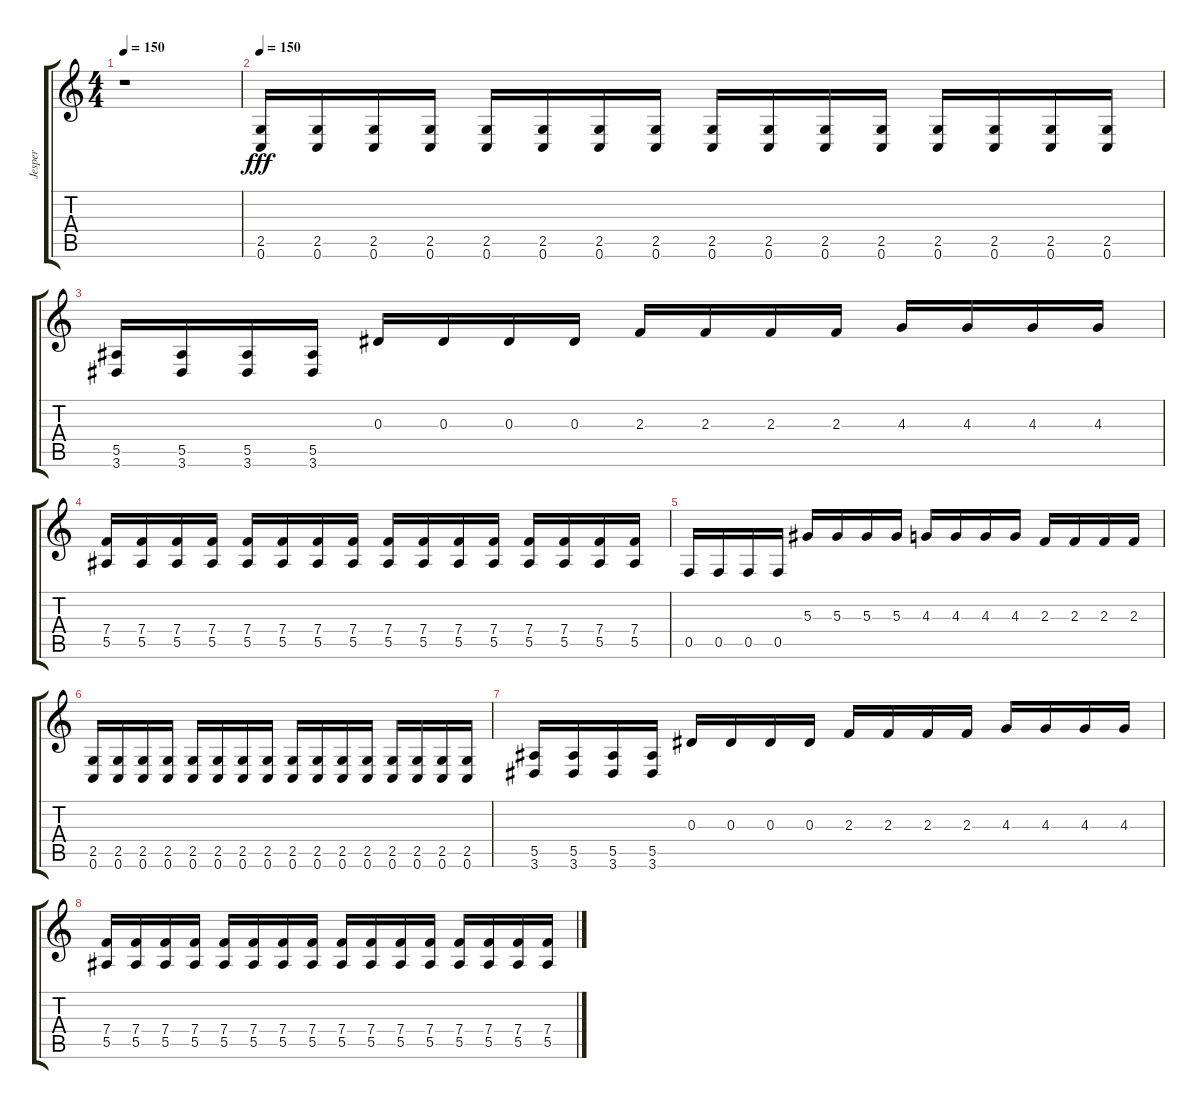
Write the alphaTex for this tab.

\track ("Jesper" "Jesper") {instrument overdrivenguitar}
\staff {score tabs}
\tuning (C4 G3 Eb3 Bb2 F2 C2) {hide}
\ts (4 4)
\tempo 150
\tempo 160
\tempo 150
\clef g2
\ks c
r.1{dy fff instrument overdrivenguitar} |
\tempo 150
(2.5 0.6).16 (2.5 0.6).16 (2.5 0.6).16 (2.5 0.6).16 (2.5 0.6).16 (2.5 0.6).16 (2.5 0.6).16 (2.5 0.6).16 (2.5 0.6).16 (2.5 0.6).16 (2.5 0.6).16 (2.5 0.6).16 (2.5 0.6).16 (2.5 0.6).16 (2.5 0.6).16 (2.5 0.6).16 |
(5.5 3.6).16 (5.5 3.6).16 (5.5 3.6).16 (5.5 3.6).16 0.3.16 0.3.16 0.3.16 0.3.16 2.3.16 2.3.16 2.3.16 2.3.16 4.3.16 4.3.16 4.3.16 4.3.16 |
(7.4 5.5).16 (7.4 5.5).16 (7.4 5.5).16 (7.4 5.5).16 (7.4 5.5).16 (7.4 5.5).16 (7.4 5.5).16 (7.4 5.5).16 (7.4 5.5).16 (7.4 5.5).16 (7.4 5.5).16 (7.4 5.5).16 (7.4 5.5).16 (7.4 5.5).16 (7.4 5.5).16 (7.4 5.5).16 |
0.5.16 0.5.16 0.5.16 0.5.16 5.3.16 5.3.16 5.3.16 5.3.16 4.3.16 4.3.16 4.3.16 4.3.16 2.3.16 2.3.16 2.3.16 2.3.16 |
(2.5 0.6).16 (2.5 0.6).16 (2.5 0.6).16 (2.5 0.6).16 (2.5 0.6).16 (2.5 0.6).16 (2.5 0.6).16 (2.5 0.6).16 (2.5 0.6).16 (2.5 0.6).16 (2.5 0.6).16 (2.5 0.6).16 (2.5 0.6).16 (2.5 0.6).16 (2.5 0.6).16 (2.5 0.6).16 |
(5.5 3.6).16 (5.5 3.6).16 (5.5 3.6).16 (5.5 3.6).16 0.3.16 0.3.16 0.3.16 0.3.16 2.3.16 2.3.16 2.3.16 2.3.16 4.3.16 4.3.16 4.3.16 4.3.16 |
(7.4 5.5).16 (7.4 5.5).16 (7.4 5.5).16 (7.4 5.5).16 (7.4 5.5).16 (7.4 5.5).16 (7.4 5.5).16 (7.4 5.5).16 (7.4 5.5).16 (7.4 5.5).16 (7.4 5.5).16 (7.4 5.5).16 (7.4 5.5).16 (7.4 5.5).16 (7.4 5.5).16 (7.4 5.5).16
